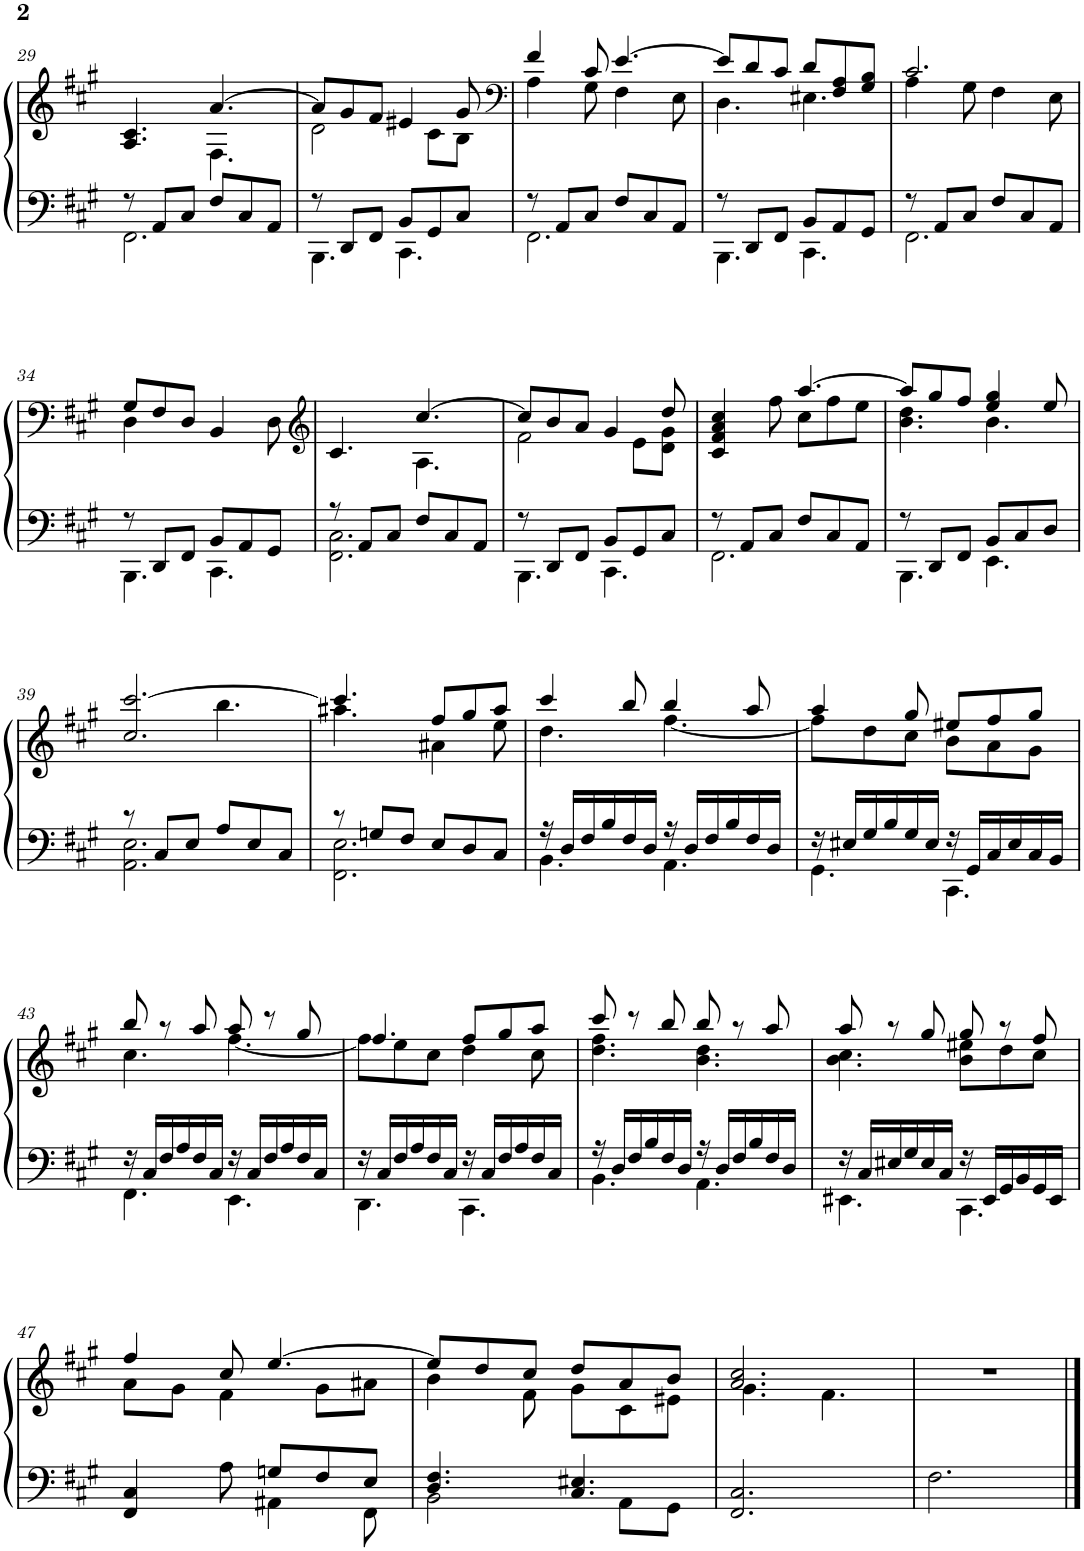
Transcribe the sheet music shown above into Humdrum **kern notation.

**kern	**kern
*part1	*part1
*staff2	*staff1
*I"Piano	*
*I'Pno.	*
!!LO:PB:g=z
*clefF4	*clefG2
*k[f#c#g#]	*k[f#c#g#]
*M6/8	*M6/8
=29	=29
*^	*^
8r	2.FF#\	4.A/ 4.c#/	4.ryy
8AA/L	.	.	.
8C#/J	.	.	.
8F#/L	.	[4.a/	4.F#\
8C#/	.	.	.
8AA/J	.	.	.
=30	=30	=30	=30
8r	4.BBB\	8a/L]	2d\
8DD/L	.	8g#/	.
8FF#/J	.	8f#/J	.
8BB/L	4.CC#\	4e#X/	.
8GG#/	.	.	8c#\L
8C#/J	.	8g#/	8B\J
=31	=31	=31	=31
*	*	*clefF4	*
8r	2.FF#\	4f#/	4A\
8AA/L	.	.	.
8C#/J	.	8c#/	8G#\
8F#/L	.	[4.e/	4F#\
8C#/	.	.	.
8AA/J	.	.	8E\
=32	=32	=32	=32
8r	4.BBB\	8e/L]	4.D\
8DD/L	.	8d/	.
8FF#/J	.	8c#/J	.
8BB/L	4.CC#\	8d/L	4.E#X\
8AA/	.	8F#/ 8A/	.
8GG#/J	.	8G#/ 8B/J	.
=33	=33	=33	=33
8r	2.FF#\	2.c#/	4A\
8AA/L	.	.	.
8C#/J	.	.	8G#\
8F#/L	.	.	4F#\
8C#/	.	.	.
8AA/J	.	.	8E\
!!LO:LB:g=z	!!
=34	=34	=34	=34
8r	4.BBB\	8G#/L	4D\
8DD/L	.	8F#/	.
8FF#/J	.	8D/J	2ryy
8BB/L	4.CC#\	4BB/	.
8AA/	.	.	.
8GG#/J	.	8D\	.
=35	=35	=35	=35
*	*	*clefG2	*
8r	2.FF#\ 2.C#\	4.c#/	4.ryy
8AA/L	.	.	.
8C#/J	.	.	.
8F#/L	.	[4.cc#/	4.A\
8C#/	.	.	.
8AA/J	.	.	.
=36	=36	=36	=36
8r	4.BBB\	8cc#/L]	2f#\
8DD/L	.	8b/	.
8FF#/J	.	8a/J	.
8BB/L	4.CC#\	4g#/	.
8GG#/	.	.	8e\L
8C#/J	.	8dd/	8d\ 8g#\J
=37	=37	=37	=37
8r	2.FF#\	4c#/ 4f#/ 4a/ 4cc#/	4.ryy
8AA/L	.	.	.
8C#/J	.	8ff#\	.
8F#/L	.	[4.aa/	8cc#\L
8C#/	.	.	8ff#\
8AA/J	.	.	8ee\J
=38	=38	=38	=38
8r	4.BBB\	8aa/L]	4.b\ 4.dd\
8DD/L	.	8gg#/	.
8FF#/J	.	8ff#/J	.
8BB/L	4.EE\	4ee/ 4gg#/	4.b\
8C#/	.	.	.
8D/J	.	8ee/	.
!!LO:LB:g=z	!!
=39	=39	=39	=39
8r	2.AA\ 2.E\	2.cc#/ [2.ccc#/	4.ryy
8C#/L	.	.	.
8E/J	.	.	.
8A/L	.	.	4.bb\
8E/	.	.	.
8C#/J	.	.	.
=40	=40	=40	=40
8r	2.FF#\ 2.E\	4.ccc#/]	4.aa#X\
8Gn/L	.	.	.
8F#/J	.	.	.
8E/L	.	8ff#/L	4a#X\
8D/	.	8gg#/	.
8C#/J	.	8aa#/J	8ee\
=41	=41	=41	=41
16r	4.BB\	4ccc#/	4.dd\
16D/LL	.	.	.
16F#/	.	.	.
16B/	.	.	.
16F#/	.	8bb/	.
16D/JJ	.	.	.
16r	4.AA\	4bb/	[4.ff#\
16D/LL	.	.	.
16F#/	.	.	.
16B/	.	.	.
16F#/	.	8aa/	.
16D/JJ	.	.	.
=42	=42	=42	=42
16r	4.GG#\	4aa/	8ff#\L]
16E#X/LL	.	.	.
16G#/	.	.	8dd\
16B/	.	.	.
16G#/	.	8gg#/	8cc#\J
16E#/JJ	.	.	.
16r	4.CC#\	8ee#X/L	8b\L
16GG#/LL	.	.	.
16C#/	.	8ff#/	8a\
16E#/	.	.	.
16C#/	.	8gg#/J	8g#\J
16BB/JJ	.	.	.
!!LO:LB:g=z	!!
=43	=43	=43	=43
16r	4.FF#\	8bb/	4.cc#\
16C#/LL	.	.	.
16F#/	.	8r	.
16A/	.	.	.
16F#/	.	8aa/	.
16C#/JJ	.	.	.
16r	4.EE\	8aa/	[4.ff#\
16C#/LL	.	.	.
16F#/	.	8r	.
16A/	.	.	.
16F#/	.	8gg#/	.
16C#/JJ	.	.	.
=44	=44	=44	=44
16r	4.DD\	4.ff#/	8ff#\L]
16C#/LL	.	.	.
16F#/	.	.	8ee\
16A/	.	.	.
16F#/	.	.	8cc#\J
16C#/JJ	.	.	.
16r	4.CC#\	8ff#/L	4dd\
16C#/LL	.	.	.
16F#/	.	8gg#/	.
16A/	.	.	.
16F#/	.	8aa/J	8cc#\
16C#/JJ	.	.	.
=45	=45	=45	=45
16r	4.BB\	8ccc#/	4.dd\ 4.ff#\
16D/LL	.	.	.
16F#/	.	8r	.
16B/	.	.	.
16F#/	.	8bb/	.
16D/JJ	.	.	.
16r	4.AA\	8bb/	4.b\ 4.dd\
16D/LL	.	.	.
16F#/	.	8r	.
16B/	.	.	.
16F#/	.	8aa/	.
16D/JJ	.	.	.
=46	=46	=46	=46
16r	4.EE#X\	8aa/	4.b\ 4.cc#\
16C#/LL	.	.	.
16E#X/	.	8r	.
16G#/	.	.	.
16E#/	.	8gg#/	.
16C#/JJ	.	.	.
16r	4.CC#\	8gg#/	8b\ 8ee#X\L
16EE#/LL	.	.	.
16GG#/	.	8r	8dd\
16BB/	.	.	.
16GG#/	.	8ff#/	8cc#\J
16EE#/JJ	.	.	.
!!LO:LB:g=z	!!
=47	=47	=47	=47
4FF#/ 4C#/	4.ryy	4ff#/	8a\L
.	.	.	8g#\J
8A\	.	8cc#/	4f#\
8Gn/L	4AA#X\	[4.ee/	.
8F#/	.	.	8g#\L
8E/J	8FF#\	.	8a#X\J
=48	=48	=48	=48
4.D/ 4.F#/	2BB\	8ee/L]	4b\
.	.	8dd/	.
.	.	8cc#/J	8f#\
4.C#/ 4.E#X/	.	8dd/L	8g#\L
.	8AA\L	8a/	8c#\
.	8GG#\J	8b/J	8e#X\J
*v	*v	*	*
=49	=49	=49
2.FF#/ 2.C#/	2.a/ 2.cc#/	4.g#\
.	.	4.f#\
*	*v	*v
=50	=50
2.F#\	2.r
==	==
*-	*-
